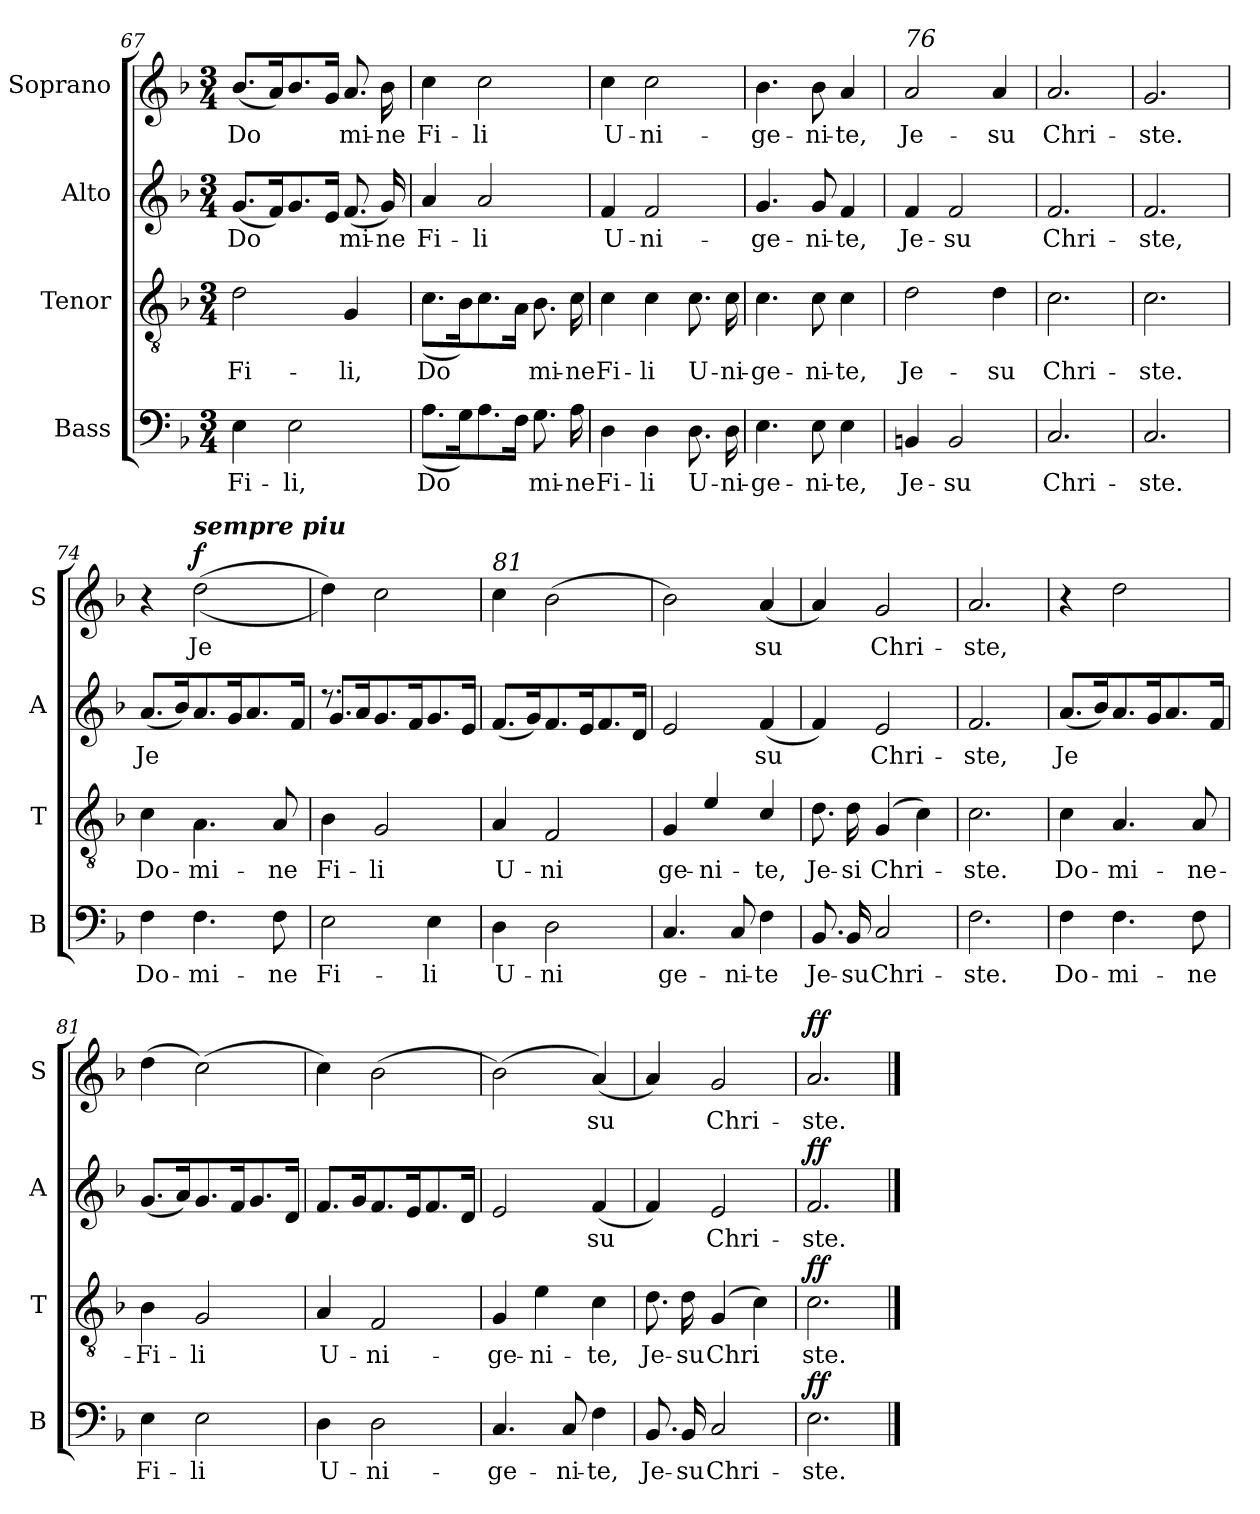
**kern	**text	**dynam	**kern	**text	**dynam	**kern	**text	**dynam	**kern	**text	**dynam
*part4	*part4	*part4	*part3	*part3	*part3	*part2	*part2	*part2	*part1	*part1	*part1
*staff4	*staff4	*staff4	*staff3	*staff3	*staff3	*staff2	*staff2	*staff2	*staff1	*staff1	*staff1
*I"Bass	*	*	*I"Tenor	*	*	*I"Alto	*	*	*I"Soprano	*	*
*I'B	*	*	*I'T	*	*	*I'A	*	*	*I'S	*	*
*clefF4	*	*	*clefGv2	*	*	*clefG2	*	*	*clefG2	*	*
*k[b-]	*	*	*k[b-]	*	*	*k[b-]	*	*	*k[b-]	*	*
*M3/4	*	*	*M3/4	*	*	*M3/4	*	*	*M3/4	*	*
=67	=67	=67	=67	=67	=67	=67	=67	=67	=67	=67	=67
*^	*	*	*	*	*	*	*	*	*	*	*
!	!	!LO:LY:b	!	!	!LO:LY:b	!	!	!LO:LY:b	!	!	!LO:LY:b	!
*	*	*	*	*^	*	*	*^	*	*	*	*	*
2.ryy	4E\	Fi-	.	2.ryy	2d\	Fi-	.	2.ryy	(<8.g/L	Do	.	(<8.b-/L	Do	.
.	.	.	.	.	.	.	.	.	16f/K)	.	.	16a/K)	.	.
!	!	!LO:LY:b	!	!	!	!	!	!	!	!	!	!	!	!
.	2E\	-li,	.	.	.	.	.	.	8.g/	.	.	8.b-/	.	.
.	.	.	.	.	.	.	.	.	16e/Jk	.	.	16g/Jk	.	.
!	!	!	!	!	!	!LO:LY:b	!	!	!	!LO:LY:b	!	!	!LO:LY:b	!
.	.	.	.	.	4G/	-li,	.	.	(<8.f/	mi-	.	8.a/	mi-	.
!	!	!	!	!	!	!	!	!	!	!LO:LY:b	!	!	!LO:LY:b	!
.	.	.	.	.	.	.	.	.	16g/)	-ne	.	16b-\	-ne	.
=68	=68	=68	=68	=68	=68	=68	=68	=68	=68	=68	=68	=68	=68	=68
!	!	!LO:LY:b	!	!	!	!LO:LY:b	!	!	!	!LO:LY:b	!	!	!LO:LY:b	!
2.ryy	(>8.A\L	Do	.	2.ryy	(>8.c\L	Do	.	2.ryy	4a/	Fi-	.	4cc\	Fi-	.
.	16G\K)	.	.	.	16B-\K)	.	.	.	.	.	.	.	.	.
!	!	!	!	!	!	!	!	!	!	!LO:LY:b	!	!	!LO:LY:b	!
.	8.A\	.	.	.	8.c\	.	.	.	2a/	-li	.	2cc\	-li	.
.	16F\Jk	.	.	.	16A\Jk	.	.	.	.	.	.	.	.	.
!	!	!LO:LY:b	!	!	!	!LO:LY:b	!	!	!	!	!	!	!	!
.	8.G\	mi-	.	.	8.B-\	mi-	.	.	.	.	.	.	.	.
!	!	!LO:LY:b	!	!	!	!LO:LY:b	!	!	!	!	!	!	!	!
.	16A\	-ne	.	.	16c\	-ne	.	.	.	.	.	.	.	.
=69	=69	=69	=69	=69	=69	=69	=69	=69	=69	=69	=69	=69	=69	=69
!	!	!LO:LY:b	!	!	!	!LO:LY:b	!	!	!	!LO:LY:b	!	!	!LO:LY:b	!
2.ryy	4D\	Fi-	.	2.ryy	4c\	Fi-	.	2.ryy	4f/	U-	.	4cc\	U-	.
!	!	!LO:LY:b	!	!	!	!LO:LY:b	!	!	!	!LO:LY:b	!	!	!LO:LY:b	!
.	4D\	-li	.	.	4c\	-li	.	.	2f/	-ni-	.	2cc\	-ni-	.
!	!	!LO:LY:b	!	!	!	!LO:LY:b	!	!	!	!	!	!	!	!
.	8.D\	U-	.	.	8.c\	U-	.	.	.	.	.	.	.	.
!	!	!LO:LY:b	!	!	!	!LO:LY:b	!	!	!	!	!	!	!	!
.	16D\	-ni-	.	.	16c\	-ni-	.	.	.	.	.	.	.	.
=70	=70	=70	=70	=70	=70	=70	=70	=70	=70	=70	=70	=70	=70	=70
!	!	!LO:LY:b	!	!	!	!LO:LY:b	!	!	!	!LO:LY:b	!	!	!LO:LY:b	!
2.ryy	4.E\	-ge-	.	2.ryy	4.c\	-ge-	.	2.ryy	4.g/	-ge-	.	4.b-\	-ge-	.
!	!	!LO:LY:b	!	!	!	!LO:LY:b	!	!	!	!LO:LY:b	!	!	!LO:LY:b	!
.	8E\	-ni-	.	.	8c\	-ni-	.	.	8g/	-ni-	.	8b-\	-ni-	.
!	!	!LO:LY:b	!	!	!	!LO:LY:b	!	!	!	!LO:LY:b	!	!	!LO:LY:b	!
.	4E\	-te,	.	.	4c\	-te,	.	.	4f/	-te,	.	4a/	-te,	.
=71	=71	=71	=71	=71	=71	=71	=71	=71	=71	=71	=71	=71	=71	=71
!	!	!	!	!	!	!	!	!	!	!	!	!LO:TX:a:i:t=76	!	!
!	!	!LO:LY:b	!	!	!	!LO:LY:b	!	!	!	!LO:LY:b	!	!	!LO:LY:b	!
2.ryy	4BBn/	Je-	.	2.ryy	2d\	Je-	.	2.ryy	4f/	Je-	.	2a/	Je-	.
!	!	!LO:LY:b	!	!	!	!	!	!	!	!LO:LY:b	!	!	!	!
.	2BB/	-su	.	.	.	.	.	.	2f/	-su	.	.	.	.
!	!	!	!	!	!	!LO:LY:b	!	!	!	!	!	!	!LO:LY:b	!
.	.	.	.	.	4d\	-su	.	.	.	.	.	4a/	-su	.
!!LO:PB:g=z
=72	=72	=72	=72	=72	=72	=72	=72	=72	=72	=72	=72	=72	=72	=72
!	!	!LO:LY:b	!	!	!	!LO:LY:b	!	!	!	!LO:LY:b	!	!	!LO:LY:b	!
2.ryy	2.C/	Chri-	.	2.ryy	2.c\	Chri-	.	2.ryy	2.f/	Chri-	.	2.a/	Chri-	.
=73	=73	=73	=73	=73	=73	=73	=73	=73	=73	=73	=73	=73	=73	=73
!	!	!LO:LY:b	!	!	!	!LO:LY:b	!	!	!	!LO:LY:b	!	!	!LO:LY:b	!
2.ryy	2.C/	-ste.	.	2.ryy	2.c\	-ste.	.	2.ryy	2.f/	-ste,	.	2.g/	-ste.	.
=74	=74	=74	=74	=74	=74	=74	=74	=74	=74	=74	=74	=74	=74	=74
!	!	!LO:LY:b	!	!	!	!LO:LY:b	!	!	!	!LO:LY:b	!	!	!	!
2.ryy	4F\	Do-	.	2.ryy	4c\	Do-	.	2.ryy	(>8.a/L	Je	.	4r	.	.
.	.	.	.	.	.	.	.	.	16b-/K)	.	.	.	.	.
!	!	!	!	!	!	!	!	!	!	!	!	!LO:TX:a:Bi:t=sempre piu	!	!
!	!	!LO:LY:b	!	!	!	!LO:LY:b	!	!	!	!	!	!	!LO:LY:b	!LO:DY:b
.	4.F\	-mi-	.	.	4.A\	-mi-	.	.	8.a/	.	.	(>(>2dd\	Je	f
.	.	.	.	.	.	.	.	.	16g/K	.	.	.	.	.
.	.	.	.	.	.	.	.	.	8.a/	.	.	.	.	.
!	!	!LO:LY:b	!	!	!	!LO:LY:b	!	!	!	!	!	!	!	!
.	8F\	-ne	.	.	8A/	-ne	.	.	.	.	.	.	.	.
.	.	.	.	.	.	.	.	.	16f/Jk	.	.	.	.	.
=75	=75	=75	=75	=75	=75	=75	=75	=75	=75	=75	=75	=75	=75	=75
!	!	!LO:LY:b	!	!	!	!LO:LY:b	!	!	!	!	!	!	!	!
2.ryy	2E\	Fi-	.	2.ryy	4B-\	Fi-	.	8.r	8.g/L	.	.	4dd\))	.	.
.	.	.	.	.	.	.	.	16ryy	16a/K	.	.	.	.	.
!	!	!	!	!	!	!LO:LY:b	!	!	!	!	!	!	!	!
.	.	.	.	.	2G/	-li	.	2ryy	8.g/	.	.	2cc\	.	.
.	.	.	.	.	.	.	.	.	16f/K	.	.	.	.	.
!	!	!LO:LY:b	!	!	!	!	!	!	!	!	!	!	!	!
.	4E\	-li	.	.	.	.	.	.	8.g/	.	.	.	.	.
.	.	.	.	.	.	.	.	.	16e/Jk	.	.	.	.	.
=76	=76	=76	=76	=76	=76	=76	=76	=76	=76	=76	=76	=76	=76	=76
!	!	!	!	!	!	!	!	!	!	!	!	!LO:TX:a:i:t=81	!	!
!	!	!LO:LY:b	!	!	!	!LO:LY:b	!	!	!	!	!	!	!	!
2.ryy	4D\	U-	.	2.ryy	4A/	U-	.	2.ryy	(>8.f/L	.	.	4cc\	.	.
.	.	.	.	.	.	.	.	.	16g/K)	.	.	.	.	.
!	!	!LO:LY:b	!	!	!	!LO:LY:b	!	!	!	!	!	!	!	!
.	2D\	-ni	.	.	2F/	-ni	.	.	8.f/	.	.	(>2b-\	.	.
.	.	.	.	.	.	.	.	.	16e/K	.	.	.	.	.
.	.	.	.	.	.	.	.	.	8.f/	.	.	.	.	.
.	.	.	.	.	.	.	.	.	16d/Jk	.	.	.	.	.
=77	=77	=77	=77	=77	=77	=77	=77	=77	=77	=77	=77	=77	=77	=77
!	!	!LO:LY:b	!	!	!	!LO:LY:b	!	!	!	!	!	!	!	!
2.ryy	4.C/	ge-	.	2.ryy	4G/	ge-	.	2.ryy	2e/	.	.	2b-\)	.	.
!	!	!	!	!	!	!LO:LY:b	!	!	!	!	!	!	!	!
.	.	.	.	.	4e/	-ni-	.	.	.	.	.	.	.	.
!	!	!LO:LY:b	!	!	!	!	!	!	!	!	!	!	!	!
.	8C/	-ni-	.	.	.	.	.	.	.	.	.	.	.	.
!	!	!LO:LY:b	!	!	!	!LO:LY:b	!	!	!	!LO:LY:b	!	!	!LO:LY:b	!
.	4F\	-te	.	.	4c/	-te,	.	.	(<4f/	su	.	(<4a/	su	.
=78	=78	=78	=78	=78	=78	=78	=78	=78	=78	=78	=78	=78	=78	=78
!	!	!LO:LY:b	!	!	!	!LO:LY:b	!	!	!	!	!	!	!	!
2.ryy	8.BB-/	Je-	.	2.ryy	8.d\	Je-	.	2.ryy	4f/)	.	.	4a/)	.	.
!	!	!LO:LY:b	!	!	!	!LO:LY:b	!	!	!	!	!	!	!	!
.	16BB-/	-su	.	.	16d\	-si	.	.	.	.	.	.	.	.
!	!	!LO:LY:b	!	!	!	!LO:LY:b	!	!	!	!LO:LY:b	!	!	!LO:LY:b	!
.	2C/	Chri-	.	.	(>4G/	Chri-	.	.	2e/	Chri-	.	2g/	Chri-	.
.	.	.	.	.	4c\)	.	.	.	.	.	.	.	.	.
=79	=79	=79	=79	=79	=79	=79	=79	=79	=79	=79	=79	=79	=79	=79
!	!	!LO:LY:b	!	!	!	!LO:LY:b	!	!	!	!LO:LY:b	!	!	!LO:LY:b	!
2.ryy	2.F\	-ste.	.	2.ryy	2.c\	-ste.	.	2.ryy	2.f/	-ste,	.	2.a/	-ste,	.
=80	=80	=80	=80	=80	=80	=80	=80	=80	=80	=80	=80	=80	=80	=80
!	!	!LO:LY:b	!	!	!	!LO:LY:b	!	!	!	!LO:LY:b	!	!	!	!
*	*	*	*	*	*	*	*	*	*	*	*	*^	*	*
2.ryy	4F\	Do-	.	2.ryy	4c\	Do-	.	4ryy	(>8.a/L	Je	.	4r	8.ryy	.	.
.	.	.	.	.	.	.	.	.	16b-/K)	.	.	.	16ryy	.	.
!	!	!LO:LY:b	!	!	!	!LO:LY:b	!	!	!	!	!	!	!	!	!
.	4.F\	-mi-	.	.	4.A/	-mi-	.	2ryy	8.a/	.	.	2dd\	8.reyy	.	.
.	.	.	.	.	.	.	.	.	16g/K	.	.	.	16ryy	.	.
.	.	.	.	.	.	.	.	.	8.a/	.	.	.	8.ryy	.	.
!	!	!LO:LY:b	!	!	!	!LO:LY:b	!	!	!	!	!	!	!	!	!
.	8F\	-ne	.	.	8A/	-ne-	.	.	.	.	.	.	.	.	.
.	.	.	.	.	.	.	.	.	16f/Jk	.	.	.	16ryy	.	.
!!LO:LB:g=z
=81	=81	=81	=81	=81	=81	=81	=81	=81	=81	=81	=81	=81	=81	=81	=81
!	!	!	!	!	!	!	!	!	!	!	!	!LO:TX:a:i:t=86	!	!	!
!	!	!LO:LY:b	!	!	!	!LO:LY:b	!	!	!	!	!	!	!	!	!
*	*	*	*	*	*	*	*	*	*	*	*	*v	*v	*	*
2.ryy	4E\	Fi-	.	2.ryy	4B-\	-Fi-	.	2.ryy	(>8.g/L	.	.	(>4dd\	.	.
.	.	.	.	.	.	.	.	.	16a/K)	.	.	.	.	.
!	!	!LO:LY:b	!	!	!	!LO:LY:b	!	!	!	!	!	!	!	!
.	2E\	-li	.	.	2G/	-li	.	.	8.g/	.	.	(>2cc\)	.	.
.	.	.	.	.	.	.	.	.	16f/K	.	.	.	.	.
.	.	.	.	.	.	.	.	.	8.g/	.	.	.	.	.
.	.	.	.	.	.	.	.	.	16d/Jk	.	.	.	.	.
=82	=82	=82	=82	=82	=82	=82	=82	=82	=82	=82	=82	=82	=82	=82
!	!	!LO:LY:b	!	!	!	!LO:LY:b	!	!	!	!	!	!	!	!
2.ryy	4D\	U-	.	2.ryy	4A/	U-	.	2.ryy	8.f/L	.	.	4cc\)	.	.
.	.	.	.	.	.	.	.	.	16g/K	.	.	.	.	.
!	!	!LO:LY:b	!	!	!	!LO:LY:b	!	!	!	!	!	!	!	!
.	2D\	-ni-	.	.	2F/	-ni-	.	.	8.f/	.	.	(>2b-\	.	.
.	.	.	.	.	.	.	.	.	16e/K	.	.	.	.	.
.	.	.	.	.	.	.	.	.	8.f/	.	.	.	.	.
.	.	.	.	.	.	.	.	.	16d/Jk	.	.	.	.	.
=83	=83	=83	=83	=83	=83	=83	=83	=83	=83	=83	=83	=83	=83	=83
!	!	!LO:LY:b	!	!	!	!LO:LY:b	!	!	!	!	!	!	!	!
2.ryy	4.C/	-ge-	.	2.ryy	4G/	-ge-	.	2.ryy	2e/	.	.	(>2b-\)	.	.
!	!	!	!	!	!	!LO:LY:b	!	!	!	!	!	!	!	!
.	.	.	.	.	4e\	-ni-	.	.	.	.	.	.	.	.
!	!	!LO:LY:b	!	!	!	!	!	!	!	!	!	!	!	!
.	8C/	-ni-	.	.	.	.	.	.	.	.	.	.	.	.
!	!	!LO:LY:b	!	!	!	!LO:LY:b	!	!	!	!LO:LY:b	!	!	!LO:LY:b	!
.	4F\	-te,	.	.	4c\	-te,	.	.	(<4f/	su	.	(<4a/)	su	.
=84	=84	=84	=84	=84	=84	=84	=84	=84	=84	=84	=84	=84	=84	=84
!	!	!LO:LY:b	!	!	!	!LO:LY:b	!	!	!	!	!	!	!	!
2.ryy	8.BB-/	Je-	.	2.ryy	8.d\	Je-	.	2.ryy	4f/)	.	.	4a/)	.	.
!	!	!LO:LY:b	!	!	!	!LO:LY:b	!	!	!	!	!	!	!	!
.	16BB-/	-su	.	.	16d\	-su	.	.	.	.	.	.	.	.
!	!	!LO:LY:b	!	!	!	!LO:LY:b	!	!	!	!LO:LY:b	!	!	!LO:LY:b	!
.	2C/	Chri-	.	.	(>4G/	Chri	.	.	2e/	Chri-	.	2g/	Chri-	.
.	.	.	.	.	4c\)	.	.	.	.	.	.	.	.	.
=85	=85	=85	=85	=85	=85	=85	=85	=85	=85	=85	=85	=85	=85	=85
!	!	!LO:LY:b	!LO:DY:b	!	!	!LO:LY:b	!LO:DY:b	!	!	!LO:LY:b	!LO:DY:b	!	!LO:LY:b	!LO:DY:b
2.ryy	2.E\	-ste.	ff	2.ryy	2.c\	ste.	ff	2.ryy	2.f/	-ste.	ff	2.a/	-ste.	ff
*v	*v	*	*	*	*	*	*	*v	*v	*	*	*	*	*
*	*	*	*v	*v	*	*	*	*	*	*	*	*
==	==	==	==	==	==	==	==	==	==	==	==
*-	*-	*-	*-	*-	*-	*-	*-	*-	*-	*-	*-
